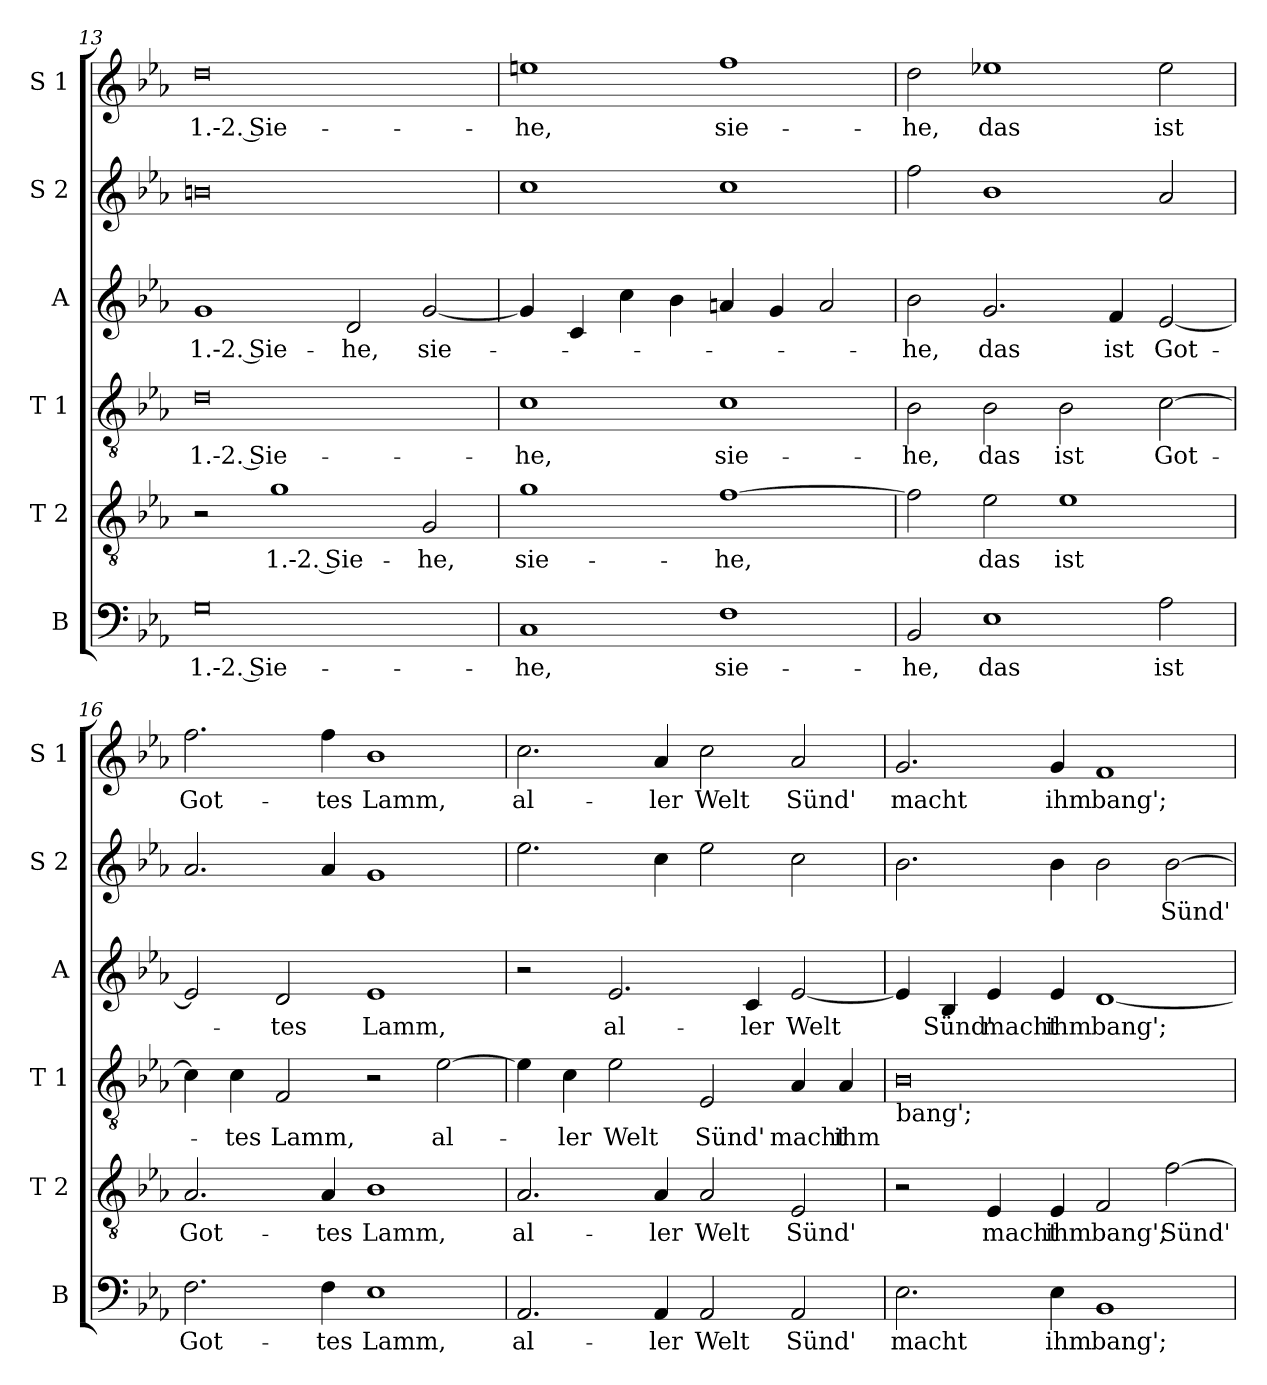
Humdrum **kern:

**kern	**text	**kern	**text	**kern	**text	**kern	**text	**kern	**text	**kern	**text
*part6	*part6	*part5	*part5	*part4	*part4	*part3	*part3	*part2	*part2	*part1	*part1
*staff6	*staff6	*staff5	*staff5	*staff4	*staff4	*staff3	*staff3	*staff2	*staff2	*staff1	*staff1
*I"B	*	*I"T 2	*	*I"T 1	*	*I"A	*	*I"S 2	*	*I"S 1	*
*I'B	*	*I'T 2	*	*I'T 1	*	*I'A	*	*I'S 2	*	*I'S 1	*
!!LO:PB:g=z
*clefF4	*	*clefGv2	*	*clefGv2	*	*clefG2	*	*clefG2	*	*clefG2	*
*k[b-e-a-]	*	*k[b-e-a-]	*	*k[b-e-a-]	*	*k[b-e-a-]	*	*k[b-e-a-]	*	*k[b-e-a-]	*
=13	=13	=13	=13	=13	=13	=13	=13	=13	=13	=13	=13
0G	1.-2. Sie-	2r	.	0d	1.-2. Sie-	1g	1.-2. Sie-	0bn	.	0dd	1.-2. Sie-
.	.	1g	1.-2. Sie-	.	.	.	.	.	.	.	.
.	.	.	.	.	.	2d/	-he,	.	.	.	.
.	.	2G/	-he,	.	.	[2g/	sie-	.	.	.	.
=14	=14	=14	=14	=14	=14	=14	=14	=14	=14	=14	=14
1C	-he,	1g	sie-	1c	-he,	4g/]	.	1cc	.	1een	-he,
.	.	.	.	.	.	4c/	.	.	.	.	.
.	.	.	.	.	.	4cc\	.	.	.	.	.
.	.	.	.	.	.	4b-\	.	.	.	.	.
1F	sie-	[1f	-he,	1c	sie-	4an/	.	1cc	.	1ff	sie-
.	.	.	.	.	.	4g/	.	.	.	.	.
.	.	.	.	.	.	2a/	.	.	.	.	.
=15	=15	=15	=15	=15	=15	=15	=15	=15	=15	=15	=15
2BB-/	-he,	2f\]	.	2B-\	-he,	2b-\	-he,	2ff\	.	2dd\	-he,
1E-	das	2e-\	das	2B-\	das	2.g/	das	1b-	.	1ee-X	das
.	.	1e-	ist	2B-\	ist	.	.	.	.	.	.
.	.	.	.	.	.	4f/	ist	.	.	.	.
2A-\	ist	.	.	[2c\	Got-	[2e-/	Got-	2a-/	.	2ee-\	ist
=16	=16	=16	=16	=16	=16	=16	=16	=16	=16	=16	=16
2.F\	Got-	2.A-/	Got-	4c\]	.	2e-/]	.	2.a-/	.	2.ff\	Got-
.	.	.	.	4c\	-tes	.	.	.	.	.	.
.	.	.	.	2F/	Lamm,	2d/	-tes	.	.	.	.
4F\	-tes	4A-/	-tes	.	.	.	.	4a-/	.	4ff\	-tes
1E-	Lamm,	1B-	Lamm,	2r	.	1e-	Lamm,	1g	.	1b-	Lamm,
.	.	.	.	[2e-\	al-	.	.	.	.	.	.
=17	=17	=17	=17	=17	=17	=17	=17	=17	=17	=17	=17
2.AA-/	al-	2.A-/	al-	4e-\]	.	2r	.	2.ee-\	.	2.cc\	al-
.	.	.	.	4c\	-ler	.	.	.	.	.	.
.	.	.	.	2e-\	Welt	2.e-/	al-	.	.	.	.
4AA-/	-ler	4A-/	-ler	.	.	.	.	4cc\	.	4a-/	-ler
2AA-/	Welt	2A-/	Welt	2E-/	Sünd'	.	.	2ee-\	.	2cc\	Welt
.	.	.	.	.	.	4c/	-ler	.	.	.	.
2AA-/	Sünd'	2E-/	Sünd'	4A-/	macht	[2e-/	Welt	2cc\	.	2a-/	Sünd'
.	.	.	.	4A-/	ihm	.	.	.	.	.	.
!!LO:LB:g=z
=18	=18	=18	=18	=18	=18	=18	=18	=18	=18	=18	=18
!	!	!	!	!LO:TX:b:t=bang';	!	!	!	!	!	!	!
2.E-\	macht	2r	.	0B-	.	4e-/]	.	2.b-\	.	2.g/	macht
.	.	.	.	.	.	4B-/	Sünd'	.	.	.	.
.	.	4E-/	macht	.	.	4e-/	macht	.	.	.	.
4E-\	ihm	4E-/	ihm	.	.	4e-/	ihm	4b-\	.	4g/	ihm
1BB-	bang';	2F/	bang';	.	.	[1d	bang';	2b-\	.	1f	bang';
.	.	[2f\	Sünd'	.	.	.	.	[2b-\	Sünd'	.	.
=	=	=	=	=	=	=	=	=	=	=	=
*-	*-	*-	*-	*-	*-	*-	*-	*-	*-	*-	*-
